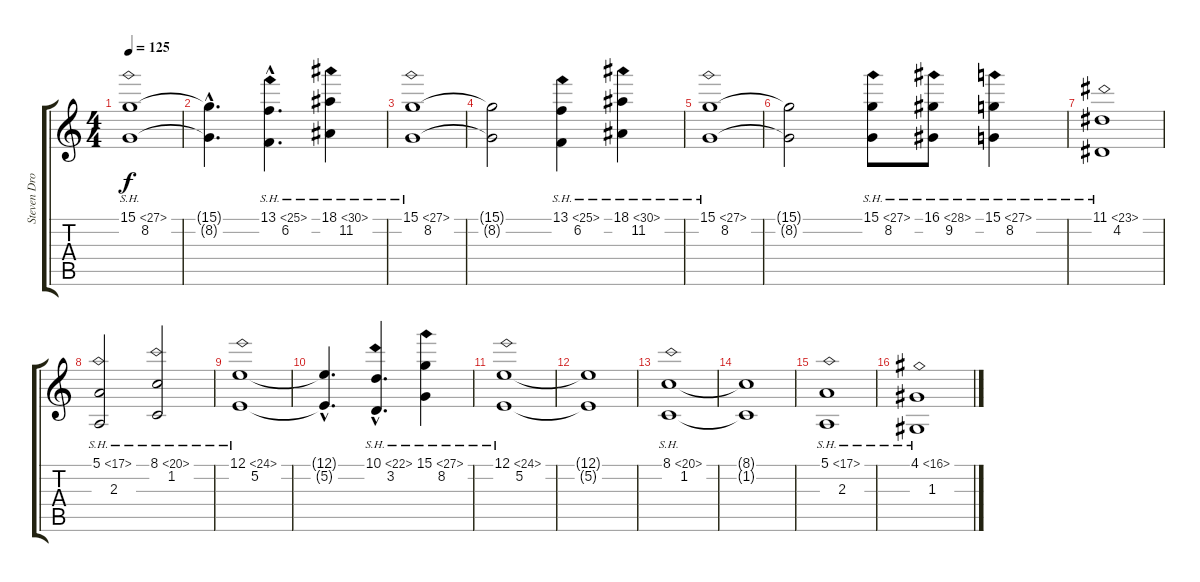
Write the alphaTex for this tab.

\track ("Steven Drozd (Strings)" "Steven Dro") {instrument stringensemble1}
\staff {score tabs}
\tuning (E4 B3 G3 D3 A2 E2) {hide}
\ts (4 4)
\tempo 125
\clef g2
\ks c
(15.1{sh 12} 8.2).1{dy f} |
(15.1{hac t} 8.2{hac t}).4{d} (13.1{sh 12 hac} 6.2{hac}).4{d} (18.1{sh 12} 11.2).4 |
(15.1{sh 12} 8.2).1 |
(15.1{t} 8.2{t}).2 (13.1{sh 12} 6.2).4 (18.1{sh 12} 11.2).4 |
(15.1{sh 12} 8.2).1 |
(15.1{t} 8.2{t}).2 (15.1{sh 12} 8.2).8 (16.1{sh 12} 9.2).8 (15.1{sh 12} 8.2).4 |
(11.1{sh 12} 4.2).1 |
(5.1{sh 12} 2.3).2 (8.1{sh 12} 1.2).2 |
(12.1{sh 12} 5.2).1 |
(12.1{hac t} 5.2{hac t}).4{d} (10.1{sh 12 hac} 3.2{hac}).4{d} (15.1{sh 12} 8.2).4 |
(12.1{sh 12} 5.2).1 |
(12.1{t} 5.2{t}).1 |
(8.1{sh 12} 1.2).1 |
(8.1{t} 1.2{t}).1 |
(5.1{sh 12} 2.3).1 |
(4.1{sh 12} 1.3).1
